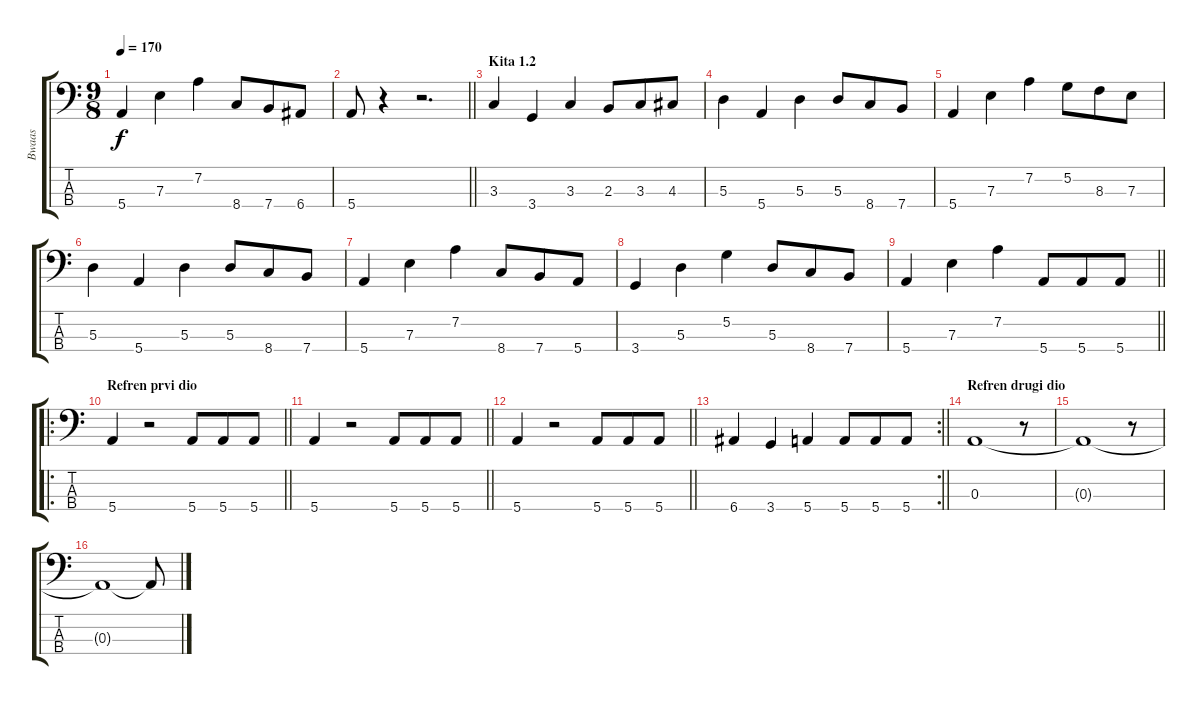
\track ("Bwaas" "Bwaas") {instrument electricbassfinger}
\staff {score tabs}
\tuning (G2 D2 A1 E1) {hide}
\ts (9 8)
\tempo 170
\clef f4
\ks c
5.4.4{dy f} 7.3.4 7.2.4 8.4.8 7.4.8 6.4.8 |
\barLineRight lightlight
5.4.8 r.4 r.2{d} |
\section ("" "Kita 1.2")
3.3.4 3.4.4 3.3.4 2.3.8 3.3.8 4.3.8 |
5.3.4 5.4.4 5.3.4 5.3.8 8.4.8 7.4.8 |
5.4.4 7.3.4 7.2.4 5.2.8 8.3.8 7.3.8 |
5.3.4 5.4.4 5.3.4 5.3.8 8.4.8 7.4.8 |
5.4.4 7.3.4 7.2.4 8.4.8 7.4.8 5.4.8 |
3.4.4 5.3.4 5.2.4 5.3.8 8.4.8 7.4.8 |
\barLineRight lightlight
5.4.4 7.3.4 7.2.4 5.4.8 5.4.8 5.4.8 |
\ro
\section ("" "Refren prvi dio")
\barLineRight lightlight
5.4.4 r.2 5.4.8 5.4.8 5.4.8 |
\barLineRight lightlight
5.4.4 r.2 5.4.8 5.4.8 5.4.8 |
\barLineRight lightlight
5.4.4 r.2 5.4.8 5.4.8 5.4.8 |
\rc 2
\barLineRight lightlight
6.4.4 3.4.4 5.4.4 5.4.8 5.4.8 5.4.8 |
\section ("" "Refren drugi dio")
0.3.1 r.8 |
0.3{t}.1 r.8 |
0.3{t}.1 0.3{t}.8
